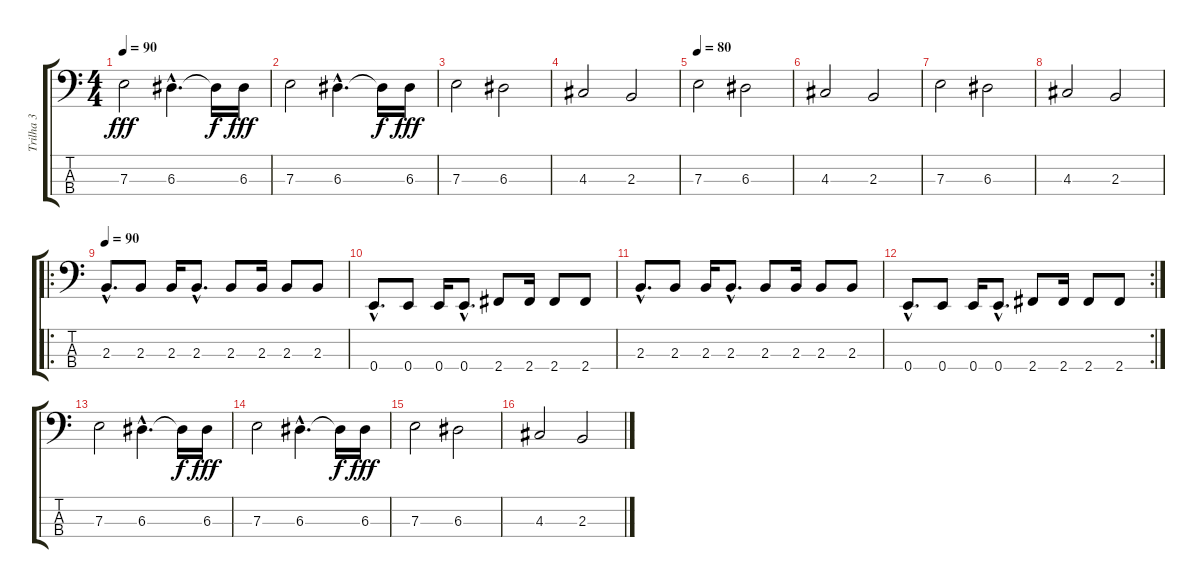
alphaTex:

\track ("Trilha 3" "Trilha 3") {instrument electricbassfinger}
\staff {score tabs}
\tuning (G2 D2 A1 E1) {hide}
\ts (4 4)
\tempo 90
\clef f4
\ks c
7.3.2{dy fff} 6.3{hac}.4{d} 6.3{t}.16{dy f} 6.3.16{dy fff} |
7.3.2 6.3{hac}.4{d} 6.3{t}.16{dy f} 6.3.16{dy fff} |
7.3.2 6.3.2 |
4.3.2 2.3.2 |
\tempo 80
7.3.2 6.3.2 |
4.3.2 2.3.2 |
7.3.2 6.3.2 |
4.3.2 2.3.2 |
\ro
\tempo 90
2.3{hac}.8{d} 2.3.8 2.3.16 2.3{hac}.8{d} 2.3.8 2.3.16 2.3.8 2.3.8 |
0.4{hac}.8{d} 0.4.8 0.4.16 0.4{hac}.8{d} 2.4.8 2.4.16 2.4.8 2.4.8 |
2.3{hac}.8{d} 2.3.8 2.3.16 2.3{hac}.8{d} 2.3.8 2.3.16 2.3.8 2.3.8 |
\rc 2
0.4{hac}.8{d} 0.4.8 0.4.16 0.4{hac}.8{d} 2.4.8 2.4.16 2.4.8 2.4.8 |
7.3.2 6.3{hac}.4{d} 6.3{t}.16{dy f} 6.3.16{dy fff} |
7.3.2 6.3{hac}.4{d} 6.3{t}.16{dy f} 6.3.16{dy fff} |
7.3.2 6.3.2 |
4.3.2 2.3.2
